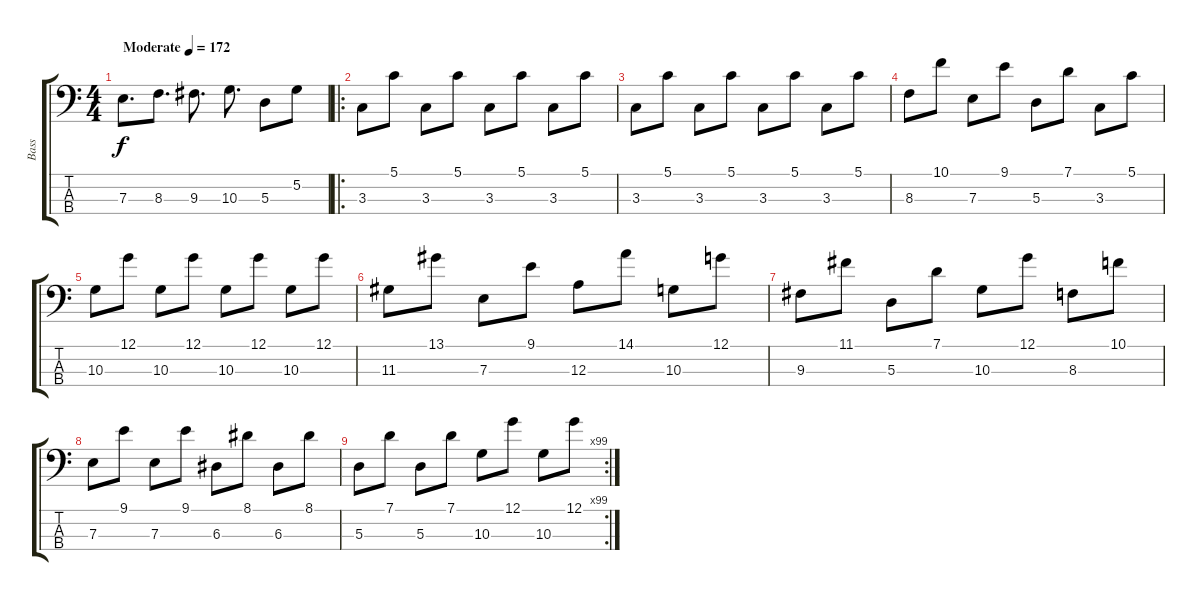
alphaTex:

\track ("Bass" "Bass") {instrument acousticbass}
\staff {score tabs}
\tuning (G2 D2 A1 E1) {hide}
\ts (4 4)
\tempo (172 "Moderate")
\clef f4
\ks c
7.3.8{d dy f instrument acousticbass} 8.3.8{d} 9.3.8{d} 10.3.8{d} 5.3.8 5.2.8 |
\ro
3.3.8 5.1.8 3.3.8 5.1.8 3.3.8 5.1.8 3.3.8 5.1.8 |
3.3.8 5.1.8 3.3.8 5.1.8 3.3.8 5.1.8 3.3.8 5.1.8 |
8.3.8 10.1.8 7.3.8 9.1.8 5.3.8 7.1.8 3.3.8 5.1.8 |
10.3.8 12.1.8 10.3.8 12.1.8 10.3.8 12.1.8 10.3.8 12.1.8 |
11.3.8 13.1.8 7.3.8 9.1.8 12.3.8 14.1.8 10.3.8 12.1.8 |
9.3.8 11.1.8 5.3.8 7.1.8 10.3.8 12.1.8 8.3.8 10.1.8 |
7.3.8 9.1.8 7.3.8 9.1.8 6.3.8 8.1.8 6.3.8 8.1.8 |
\rc 99
5.3.8 7.1.8 5.3.8 7.1.8 10.3.8 12.1.8 10.3.8 12.1.8
